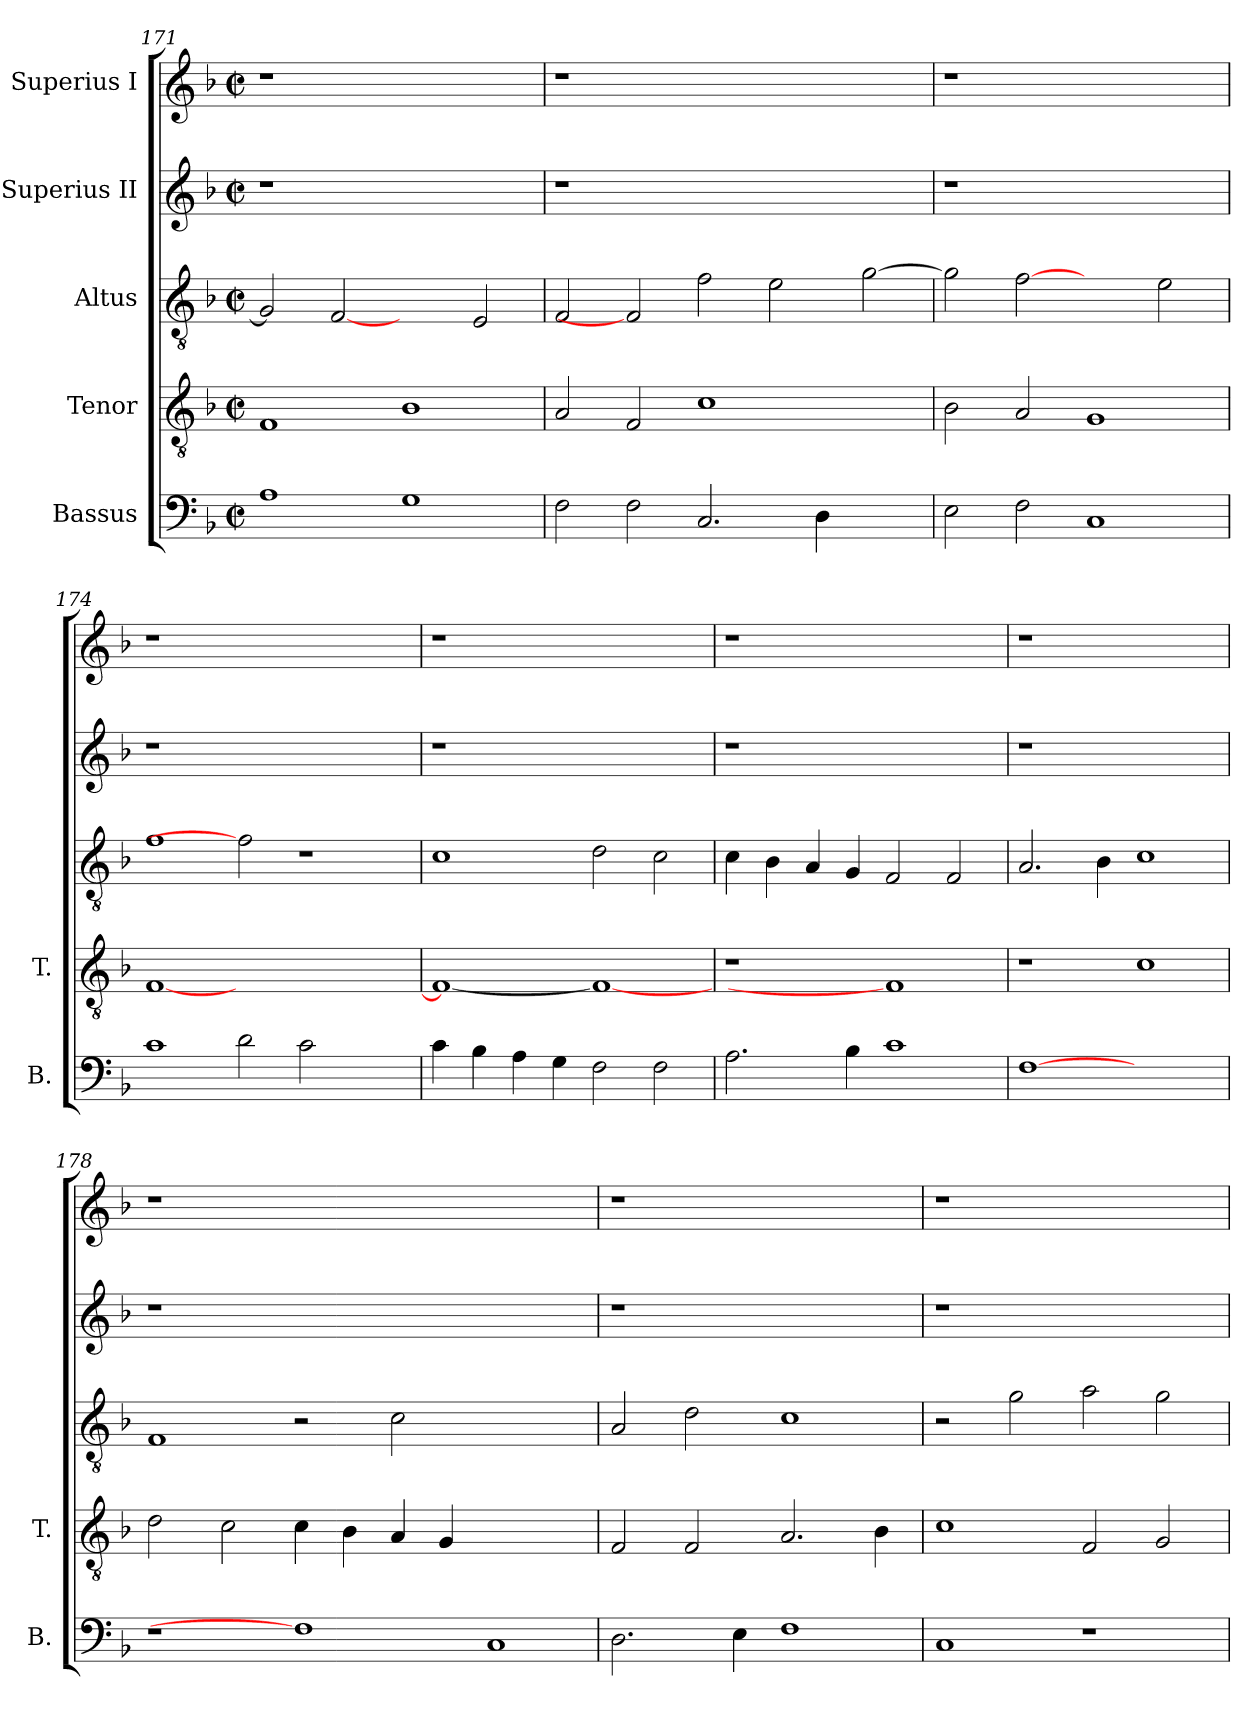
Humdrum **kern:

**kern	**kern	**kern	**kern	**kern
*part5	*part4	*part3	*part2	*part1
*staff5	*staff4	*staff3	*staff2	*staff1
*I"Bassus	*I"Tenor	*I"Altus	*I"Superius II	*I"Superius I
*I'B.	*I'T.	*	*	*
!!LO:PB:g=z
*clefF4	*clefGv2	*clefGv2	*clefG2	*clefG2
*	*ITrd7c12	*ITrd7c12	*	*
*k[b-]	*k[b-]	*k[b-]	*k[b-]	*k[b-]
*F:	*F:	*F:	*F:	*F:
*M2/2	*M2/2	*M2/2	*M2/2	*M2/2
*met(c|)	*met(c|)	*met(c|)	*met(c|)	*met(c|)
=171	=171	=171	=171	=171
!	!	!	!LO:N:vis=1	!LO:N:vis=1
1Ai	1FFi	2GGi/]	1r	1r
.	.	[2FFi	.	.
1Gi	1BB-i	2ryy	1ryy	1ryy
.	.	2EEi/	.	.
=172	=172	=172	=172	=172
!	!	!	!LO:N:vis=1	!LO:N:vis=1
2Fi\	2AAi/	2FFi/	1r	1r
2Fi\	2FFi/	2FFi]	.	.
2.Ci/	1Ci	2Fi\	1.ryy	1.ryy
.	.	2Ei\	.	.
4Di\	.	.	.	.
2ryy	2ryy	[>2Gi\	.	.
=173	=173	=173	=173	=173
!	!	!	!LO:N:vis=1	!LO:N:vis=1
2Ei\	2BB-i\	2Gi\]	1r	1r
2Fi\	2AAi/	[2Fi	.	.
1Ci	1GGi	2ryy	1ryy	1ryy
.	.	2Ei\	.	.
=174	=174	=174	=174	=174
!	!	!	!LO:N:vis=1	!LO:N:vis=1
1ci	[<1FFi	1Fi	1r	1r
2di\	1.ryy	2Fi]	1.ryy	1.ryy
2ci\	.	1r	.	.
2ryy	.	.	.	.
=175	=175	=175	=175	=175
!	!	!	!LO:N:vis=1	!LO:N:vis=1
4ci\	1FFi_<	1Ci	1r	1r
4B-i\	.	.	.	.
4Ai\	.	.	.	.
4Gi\	.	.	.	.
2Fi\	1FFi_	2Di\	1ryy	1ryy
2Fi\	.	2Ci\	.	.
!!LO:LB:g=z
=176	=176	=176	=176	=176
!	!LO:N:vis=1	!	!LO:N:vis=1	!LO:N:vis=1
2.Ai\	1r	4Ci\	1r	1r
.	.	4BB-i\	.	.
.	.	4AAi/	.	.
4B-i\	.	4GGi/	.	.
1ci	1FFi]	2FFi/	1ryy	1ryy
.	.	2FFi/	.	.
=177	=177	=177	=177	=177
!	!	!	!LO:N:vis=1	!LO:N:vis=1
[1Fi	1r	2.AAi/	1r	1r
.	.	4BB-i\	.	.
1ryy	1Ci	1Ci	1ryy	1ryy
=178	=178	=178	=178	=178
!	!	!	!LO:N:vis=1	!LO:N:vis=1
1r	2Di\	1FFi	1r	1r
.	2Ci\	.	.	.
1Fi]	4Ci\	2r	0ryy	0ryy
.	4BB-i\	.	.	.
.	4AAi/	2Ci\	.	.
.	4GGi/	.	.	.
1Ci	1ryy	1ryy	.	.
=179	=179	=179	=179	=179
!	!	!	!LO:N:vis=1	!LO:N:vis=1
2.Di\	2FFi/	2AAi/	1r	1r
.	2FFi/	2Di\	.	.
4Ei\	.	.	.	.
1Fi	2.AAi/	1Ci	1ryy	1ryy
.	4BB-i\	.	.	.
=180	=180	=180	=180	=180
!	!	!	!LO:N:vis=1	!LO:N:vis=1
1Ci	1Ci	2r	1r	1r
.	.	2Gi\	.	.
1r	2FFi/	2Ai\	1ryy	1ryy
.	2GGi/	2Gi\	.	.
=	=	=	=	=
*-	*-	*-	*-	*-
